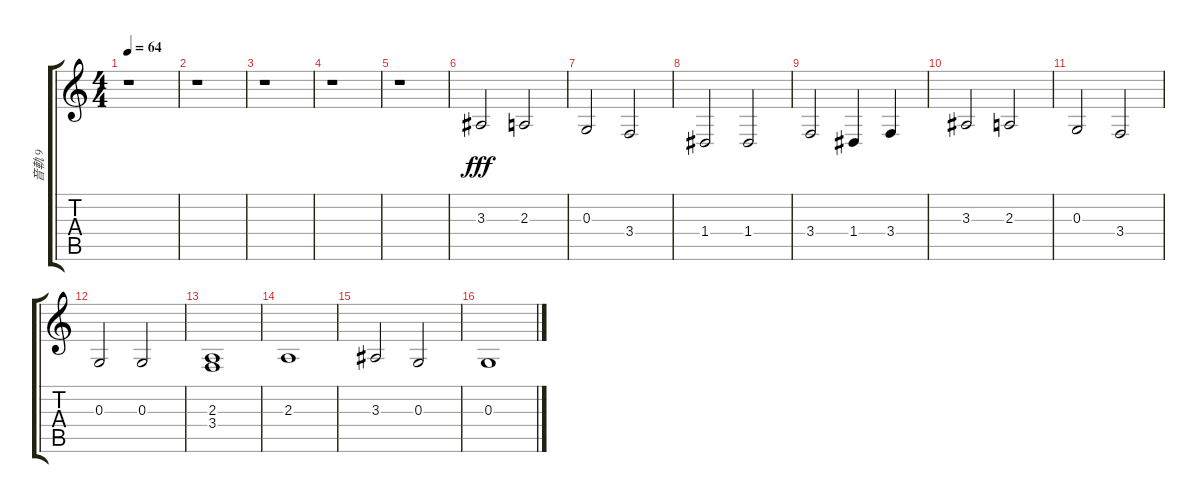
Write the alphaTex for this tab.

\track ("音軌 9" "音軌 9") {instrument stringensemble1}
\staff {score tabs}
\tuning (E4 B3 G3 D3 A2 E2) {hide}
\ts (4 4)
\tempo 64
\clef g2
\ks c
r.1{dy fff} |
r.1 |
r.1 |
r.1 |
r.1 |
3.3.2 2.3.2 |
0.3.2 3.4.2 |
1.4.2 1.4.2 |
3.4.2 1.4.4 3.4.4 |
3.3.2 2.3.2 |
0.3.2 3.4.2 |
0.3.2 0.3.2 |
(2.3 3.4).1 |
2.3.1 |
3.3.2 0.3.2 |
0.3.1
